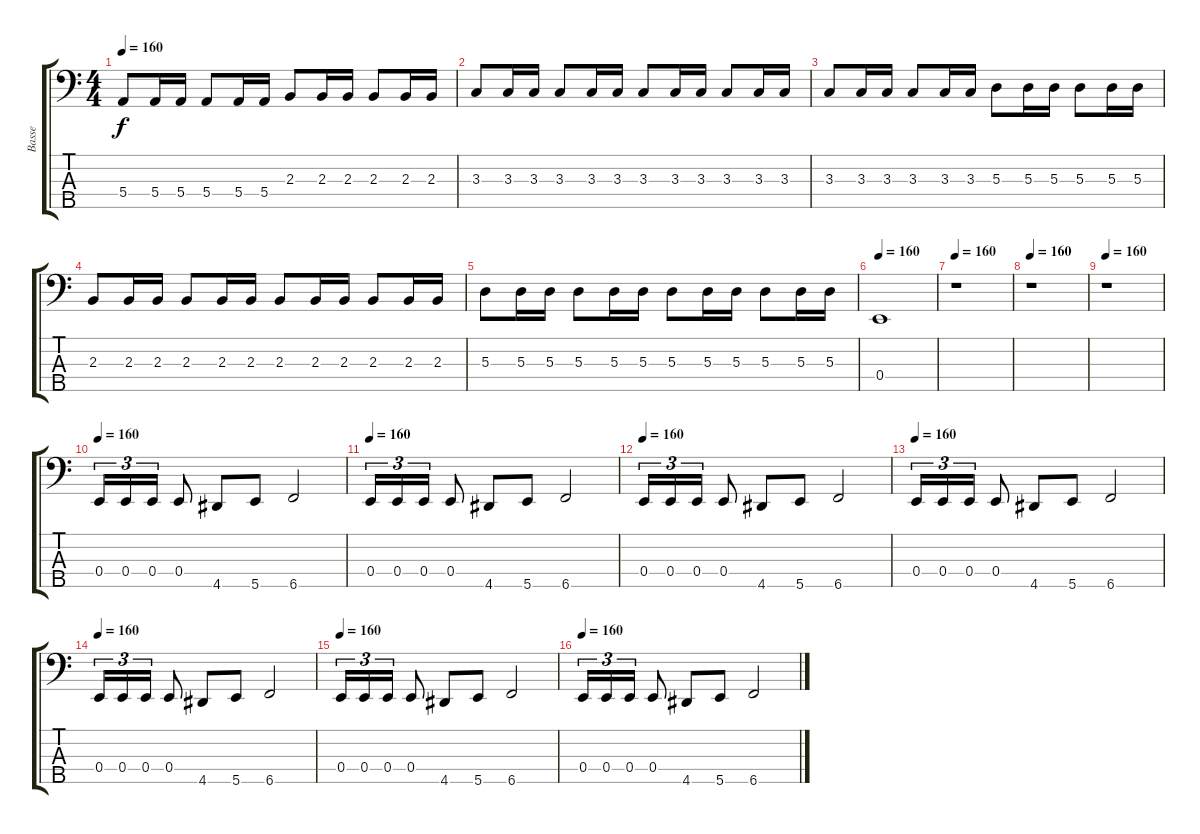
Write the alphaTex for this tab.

\track ("Basse" "Basse") {instrument electricbassfinger}
\staff {score tabs}
\tuning (G2 D2 A1 E1 B0) {hide}
\ts (4 4)
\tempo 160
\clef f4
\ks c
5.4.8{dy f} 5.4.16 5.4.16 5.4.8 5.4.16 5.4.16 2.3.8 2.3.16 2.3.16 2.3.8 2.3.16 2.3.16 |
3.3.8 3.3.16 3.3.16 3.3.8 3.3.16 3.3.16 3.3.8 3.3.16 3.3.16 3.3.8 3.3.16 3.3.16 |
3.3.8 3.3.16 3.3.16 3.3.8 3.3.16 3.3.16 5.3.8 5.3.16 5.3.16 5.3.8 5.3.16 5.3.16 |
2.3.8 2.3.16 2.3.16 2.3.8 2.3.16 2.3.16 2.3.8 2.3.16 2.3.16 2.3.8 2.3.16 2.3.16 |
5.3.8 5.3.16 5.3.16 5.3.8 5.3.16 5.3.16 5.3.8 5.3.16 5.3.16 5.3.8 5.3.16 5.3.16 |
\tempo 160
0.4.1 |
\tempo 160
r.1 |
\tempo 160
r.1 |
\tempo 160
r.1 |
\tempo 160
0.4.16{tu (3 2)} 0.4.16{tu (3 2)} 0.4.16{tu (3 2)} 0.4.8 4.5.8 5.5.8 6.5.2 |
\tempo 160
0.4.16{tu (3 2)} 0.4.16{tu (3 2)} 0.4.16{tu (3 2)} 0.4.8 4.5.8 5.5.8 6.5.2 |
\tempo 160
0.4.16{tu (3 2)} 0.4.16{tu (3 2)} 0.4.16{tu (3 2)} 0.4.8 4.5.8 5.5.8 6.5.2 |
\tempo 160
0.4.16{tu (3 2)} 0.4.16{tu (3 2)} 0.4.16{tu (3 2)} 0.4.8 4.5.8 5.5.8 6.5.2 |
\tempo 160
0.4.16{tu (3 2)} 0.4.16{tu (3 2)} 0.4.16{tu (3 2)} 0.4.8 4.5.8 5.5.8 6.5.2 |
\tempo 160
0.4.16{tu (3 2)} 0.4.16{tu (3 2)} 0.4.16{tu (3 2)} 0.4.8 4.5.8 5.5.8 6.5.2 |
\tempo 160
0.4.16{tu (3 2)} 0.4.16{tu (3 2)} 0.4.16{tu (3 2)} 0.4.8 4.5.8 5.5.8 6.5.2
